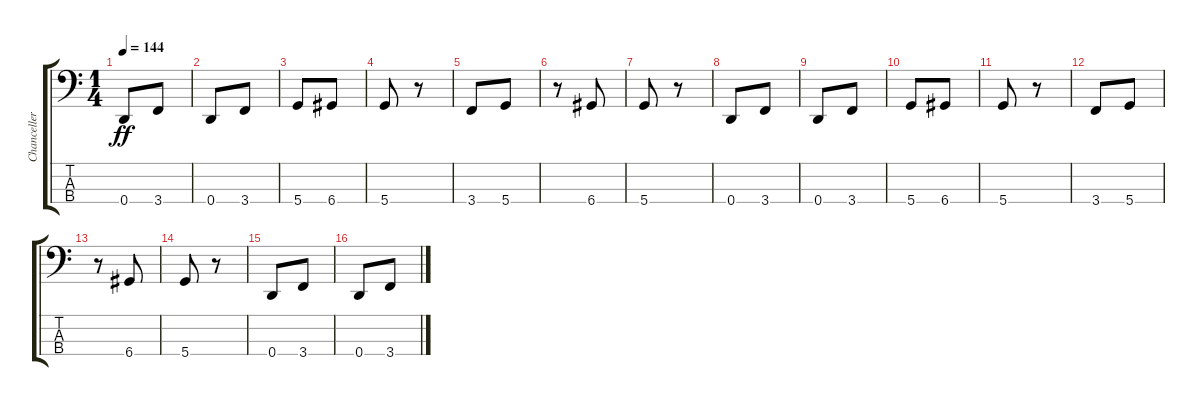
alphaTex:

\track ("Chanceller" "Chanceller") {instrument electricbassfinger}
\staff {score tabs}
\tuning (G2 D2 A1 D1) {hide}
\ts (1 4)
\tempo 144
\clef f4
\ks c
0.4.8{dy ff} 3.4.8 |
0.4.8 3.4.8 |
5.4.8 6.4.8 |
5.4.8 r.8 |
3.4.8 5.4.8 |
r.8 6.4.8 |
5.4.8 r.8 |
0.4.8 3.4.8 |
0.4.8 3.4.8 |
5.4.8 6.4.8 |
5.4.8 r.8 |
3.4.8 5.4.8 |
r.8 6.4.8 |
5.4.8 r.8 |
0.4.8 3.4.8 |
0.4.8 3.4.8
